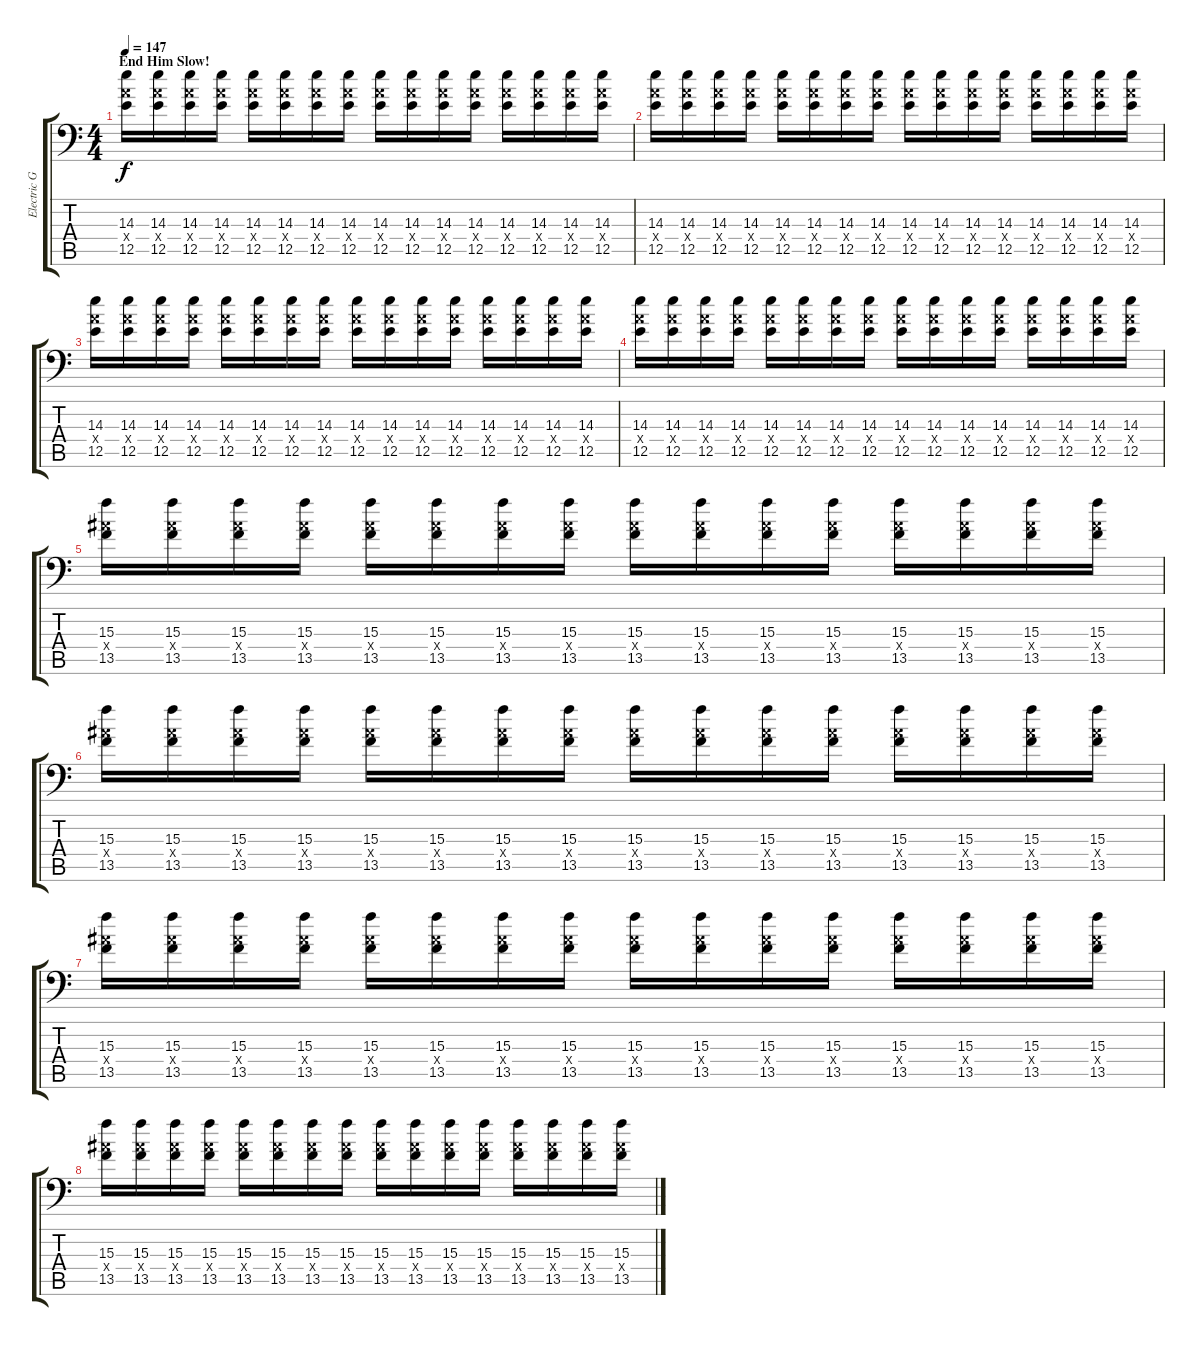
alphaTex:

\track ("Electric Guitar 3" "Electric G") {instrument electricguitarjazz}
\staff {score tabs}
\tuning (A3 Gb3 D3 A2 E2 A1) {hide}
\ts (4 4)
\section ("" "End Him Slow!")
\tempo 147
\clef f4
\ks aminor
(14.3 12.4{x} 12.5).16{dy f instrument overdrivenguitar} (14.3 12.4{x} 12.5).16 (14.3 12.4{x} 12.5).16 (14.3 12.4{x} 12.5).16 (14.3 12.4{x} 12.5).16 (14.3 12.4{x} 12.5).16 (14.3 12.4{x} 12.5).16 (14.3 12.4{x} 12.5).16 (14.3 12.4{x} 12.5).16 (14.3 12.4{x} 12.5).16 (14.3 12.4{x} 12.5).16 (14.3 12.4{x} 12.5).16 (14.3 12.4{x} 12.5).16 (14.3 12.4{x} 12.5).16 (14.3 12.4{x} 12.5).16 (14.3 12.4{x} 12.5).16 |
(14.3 12.4{x} 12.5).16 (14.3 12.4{x} 12.5).16 (14.3 12.4{x} 12.5).16 (14.3 12.4{x} 12.5).16 (14.3 12.4{x} 12.5).16 (14.3 12.4{x} 12.5).16 (14.3 12.4{x} 12.5).16 (14.3 12.4{x} 12.5).16 (14.3 12.4{x} 12.5).16 (14.3 12.4{x} 12.5).16 (14.3 12.4{x} 12.5).16 (14.3 12.4{x} 12.5).16 (14.3 12.4{x} 12.5).16 (14.3 12.4{x} 12.5).16 (14.3 12.4{x} 12.5).16 (14.3 12.4{x} 12.5).16 |
(14.3 12.4{x} 12.5).16 (14.3 12.4{x} 12.5).16 (14.3 12.4{x} 12.5).16 (14.3 12.4{x} 12.5).16 (14.3 12.4{x} 12.5).16 (14.3 12.4{x} 12.5).16 (14.3 12.4{x} 12.5).16 (14.3 12.4{x} 12.5).16 (14.3 12.4{x} 12.5).16 (14.3 12.4{x} 12.5).16 (14.3 12.4{x} 12.5).16 (14.3 12.4{x} 12.5).16 (14.3 12.4{x} 12.5).16 (14.3 12.4{x} 12.5).16 (14.3 12.4{x} 12.5).16 (14.3 12.4{x} 12.5).16 |
(14.3 12.4{x} 12.5).16 (14.3 12.4{x} 12.5).16 (14.3 12.4{x} 12.5).16 (14.3 12.4{x} 12.5).16 (14.3 12.4{x} 12.5).16 (14.3 12.4{x} 12.5).16 (14.3 12.4{x} 12.5).16 (14.3 12.4{x} 12.5).16 (14.3 12.4{x} 12.5).16 (14.3 12.4{x} 12.5).16 (14.3 12.4{x} 12.5).16 (14.3 12.4{x} 12.5).16 (14.3 12.4{x} 12.5).16 (14.3 12.4{x} 12.5).16 (14.3 12.4{x} 12.5).16 (14.3 12.4{x} 12.5).16 |
(15.3 13.4{x} 13.5).16 (15.3 13.4{x} 13.5).16 (15.3 13.4{x} 13.5).16 (15.3 13.4{x} 13.5).16 (15.3 13.4{x} 13.5).16 (15.3 13.4{x} 13.5).16 (15.3 13.4{x} 13.5).16 (15.3 13.4{x} 13.5).16 (15.3 13.4{x} 13.5).16 (15.3 13.4{x} 13.5).16 (15.3 13.4{x} 13.5).16 (15.3 13.4{x} 13.5).16 (15.3 13.4{x} 13.5).16 (15.3 13.4{x} 13.5).16 (15.3 13.4{x} 13.5).16 (15.3 13.4{x} 13.5).16 |
(15.3 13.4{x} 13.5).16 (15.3 13.4{x} 13.5).16 (15.3 13.4{x} 13.5).16 (15.3 13.4{x} 13.5).16 (15.3 13.4{x} 13.5).16 (15.3 13.4{x} 13.5).16 (15.3 13.4{x} 13.5).16 (15.3 13.4{x} 13.5).16 (15.3 13.4{x} 13.5).16 (15.3 13.4{x} 13.5).16 (15.3 13.4{x} 13.5).16 (15.3 13.4{x} 13.5).16 (15.3 13.4{x} 13.5).16 (15.3 13.4{x} 13.5).16 (15.3 13.4{x} 13.5).16 (15.3 13.4{x} 13.5).16 |
(15.3 13.4{x} 13.5).16 (15.3 13.4{x} 13.5).16 (15.3 13.4{x} 13.5).16 (15.3 13.4{x} 13.5).16 (15.3 13.4{x} 13.5).16 (15.3 13.4{x} 13.5).16 (15.3 13.4{x} 13.5).16 (15.3 13.4{x} 13.5).16 (15.3 13.4{x} 13.5).16 (15.3 13.4{x} 13.5).16 (15.3 13.4{x} 13.5).16 (15.3 13.4{x} 13.5).16 (15.3 13.4{x} 13.5).16 (15.3 13.4{x} 13.5).16 (15.3 13.4{x} 13.5).16 (15.3 13.4{x} 13.5).16 |
(15.3 13.4{x} 13.5).16 (15.3 13.4{x} 13.5).16 (15.3 13.4{x} 13.5).16 (15.3 13.4{x} 13.5).16 (15.3 13.4{x} 13.5).16 (15.3 13.4{x} 13.5).16 (15.3 13.4{x} 13.5).16 (15.3 13.4{x} 13.5).16 (15.3 13.4{x} 13.5).16 (15.3 13.4{x} 13.5).16 (15.3 13.4{x} 13.5).16 (15.3 13.4{x} 13.5).16 (15.3 13.4{x} 13.5).16 (15.3 13.4{x} 13.5).16 (15.3 13.4{x} 13.5).16 (15.3 13.4{x} 13.5).16
